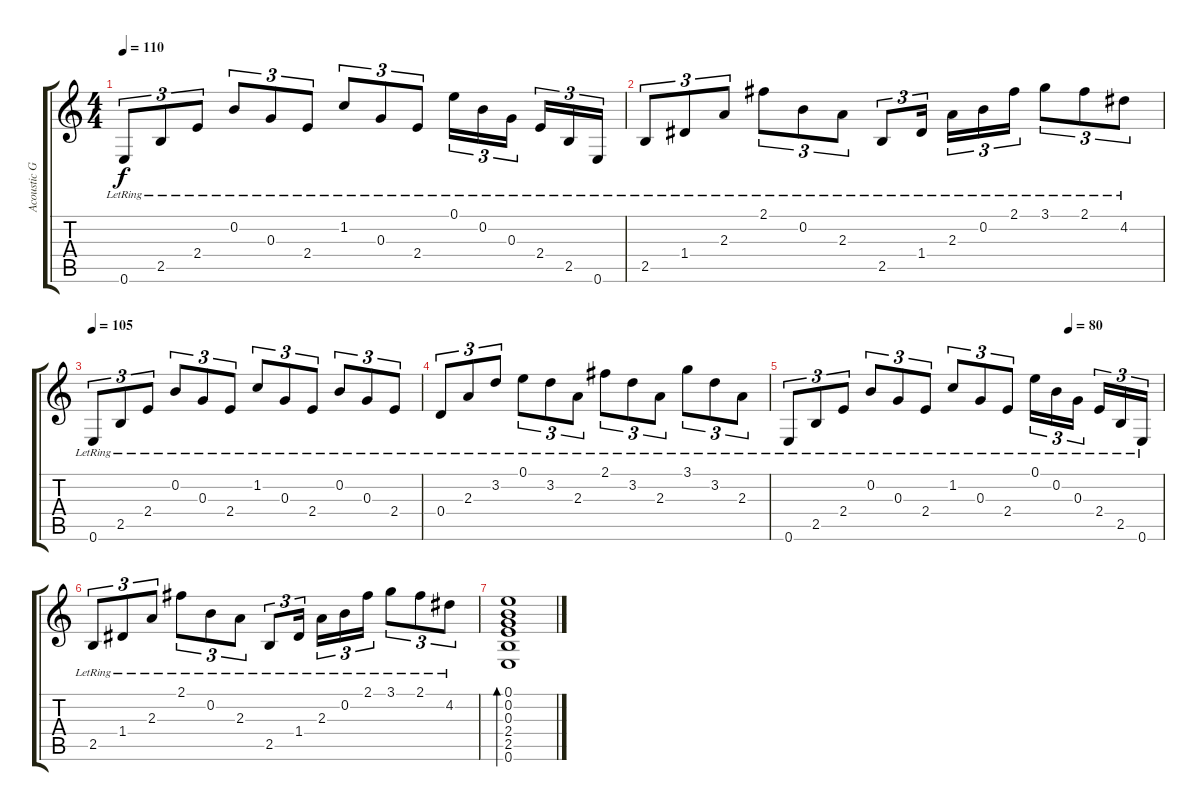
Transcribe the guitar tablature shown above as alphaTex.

\track ("Acoustic Guitar" "Acoustic G") {instrument acousticguitarsteel}
\staff {score tabs}
\tuning (E4 B3 G3 D3 A2 E2) {hide}
\ts (4 4)
\tempo 110
\clef g2
\ks c
0.6{lr}.8{tu (3 2) dy f} 2.5{lr}.8{tu (3 2)} 2.4{lr}.8{tu (3 2)} 0.2{lr}.8{tu (3 2)} 0.3{lr}.8{tu (3 2)} 2.4{lr}.8{tu (3 2)} 1.2{lr}.8{tu (3 2)} 0.3{lr}.8{tu (3 2)} 2.4{lr}.8{tu (3 2)} 0.1{lr}.16{tu (3 2)} 0.2{lr}.16{tu (3 2)} 0.3{lr}.16{tu (3 2)} 2.4{lr}.16{tu (3 2)} 2.5{lr}.16{tu (3 2)} 0.6{lr}.16{tu (3 2)} |
2.5{lr}.8{tu (3 2)} 1.4{lr}.8{tu (3 2)} 2.3{lr}.8{tu (3 2)} 2.1{lr}.8{tu (3 2)} 0.2{lr}.8{tu (3 2)} 2.3{lr}.8{tu (3 2)} 2.5{lr}.8{tu (3 2)} 1.4{lr}.16{tu (3 2)} 2.3{lr}.16{tu (3 2)} 0.2{lr}.16{tu (3 2)} 2.1{lr}.16{tu (3 2)} 3.1{lr}.8{tu (3 2)} 2.1{lr}.8{tu (3 2)} 4.2{lr}.8{tu (3 2)} |
\tempo 105
0.6{lr}.8{tu (3 2)} 2.5{lr}.8{tu (3 2)} 2.4{lr}.8{tu (3 2)} 0.2{lr}.8{tu (3 2)} 0.3{lr}.8{tu (3 2)} 2.4{lr}.8{tu (3 2)} 1.2{lr}.8{tu (3 2)} 0.3{lr}.8{tu (3 2)} 2.4{lr}.8{tu (3 2)} 0.2{lr}.8{tu (3 2)} 0.3{lr}.8{tu (3 2)} 2.4{lr}.8{tu (3 2)} |
0.4{lr}.8{tu (3 2)} 2.3{lr}.8{tu (3 2)} 3.2{lr}.8{tu (3 2)} 0.1{lr}.8{tu (3 2)} 3.2{lr}.8{tu (3 2)} 2.3{lr}.8{tu (3 2)} 2.1{lr}.8{tu (3 2)} 3.2{lr}.8{tu (3 2)} 2.3{lr}.8{tu (3 2)} 3.1{lr}.8{tu (3 2)} 3.2{lr}.8{tu (3 2)} 2.3{lr}.8{tu (3 2)} |
\tempo (80 0.75)
0.6{lr}.8{tu (3 2)} 2.5{lr}.8{tu (3 2)} 2.4{lr}.8{tu (3 2)} 0.2{lr}.8{tu (3 2)} 0.3{lr}.8{tu (3 2)} 2.4{lr}.8{tu (3 2)} 1.2{lr}.8{tu (3 2)} 0.3{lr}.8{tu (3 2)} 2.4{lr}.8{tu (3 2)} 0.1{lr}.16{tu (3 2)} 0.2{lr}.16{tu (3 2)} 0.3{lr}.16{tu (3 2)} 2.4{lr}.16{tu (3 2)} 2.5{lr}.16{tu (3 2)} 0.6{lr}.16{tu (3 2)} |
2.5{lr}.8{tu (3 2)} 1.4{lr}.8{tu (3 2)} 2.3{lr}.8{tu (3 2)} 2.1{lr}.8{tu (3 2)} 0.2{lr}.8{tu (3 2)} 2.3{lr}.8{tu (3 2)} 2.5{lr}.8{tu (3 2)} 1.4{lr}.16{tu (3 2)} 2.3{lr}.16{tu (3 2)} 0.2{lr}.16{tu (3 2)} 2.1{lr}.16{tu (3 2)} 3.1{lr}.8{tu (3 2)} 2.1{lr}.8{tu (3 2)} 4.2{lr}.8{tu (3 2)} |
(0.1 0.2 0.3 2.4 2.5 0.6).1{bd 480}
